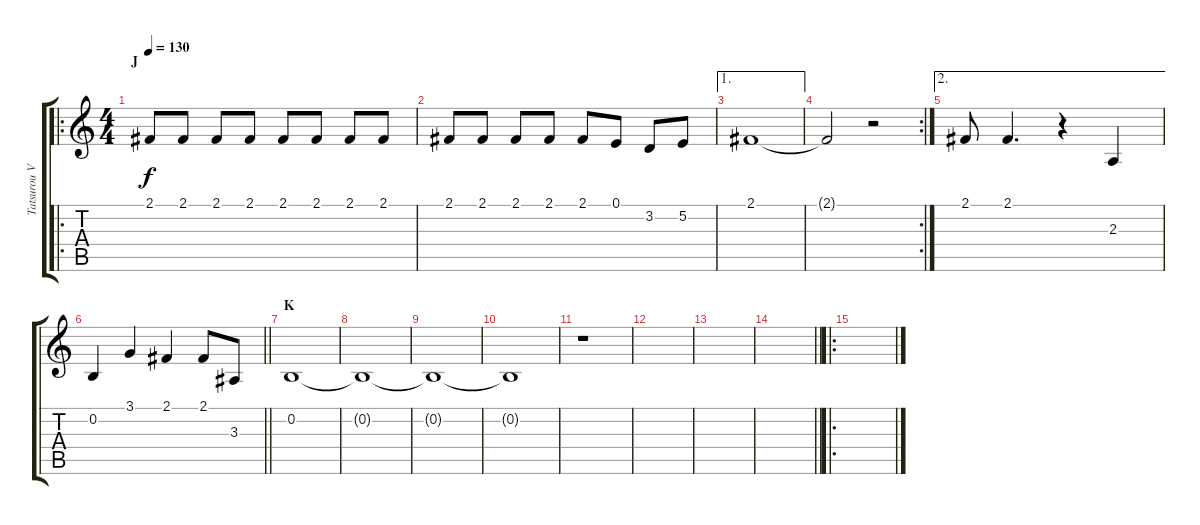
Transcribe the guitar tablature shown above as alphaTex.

\track ("Tatsurou Vocals" "Tatsurou V") {instrument tenorsax}
\staff {score tabs}
\tuning (E4 B3 G3 D3 A2 E2) {hide}
\ro
\ts (4 4)
\section ("" "J")
\tempo 130
\clef g2
\ks c
2.1.8{dy f} 2.1.8 2.1.8 2.1.8 2.1.8 2.1.8 2.1.8 2.1.8 |
2.1.8 2.1.8 2.1.8 2.1.8 2.1.8 0.1.8 3.2.8 5.2.8 |
\ae 1
2.1.1 |
\rc 2
2.1{t}.2 r.2 |
\ae 2
2.1.8 2.1.4{d} r.4 2.3.4 |
\barLineRight lightlight
0.2.4 3.1.4 2.1.4 2.1.8 3.3.8 |
\section ("" "K")
0.2.1 |
0.2{t}.1 |
0.2{t}.1 |
0.2{t}.1 |
r.1 |
|
|
\barLineRight lightlight
|
\ro
